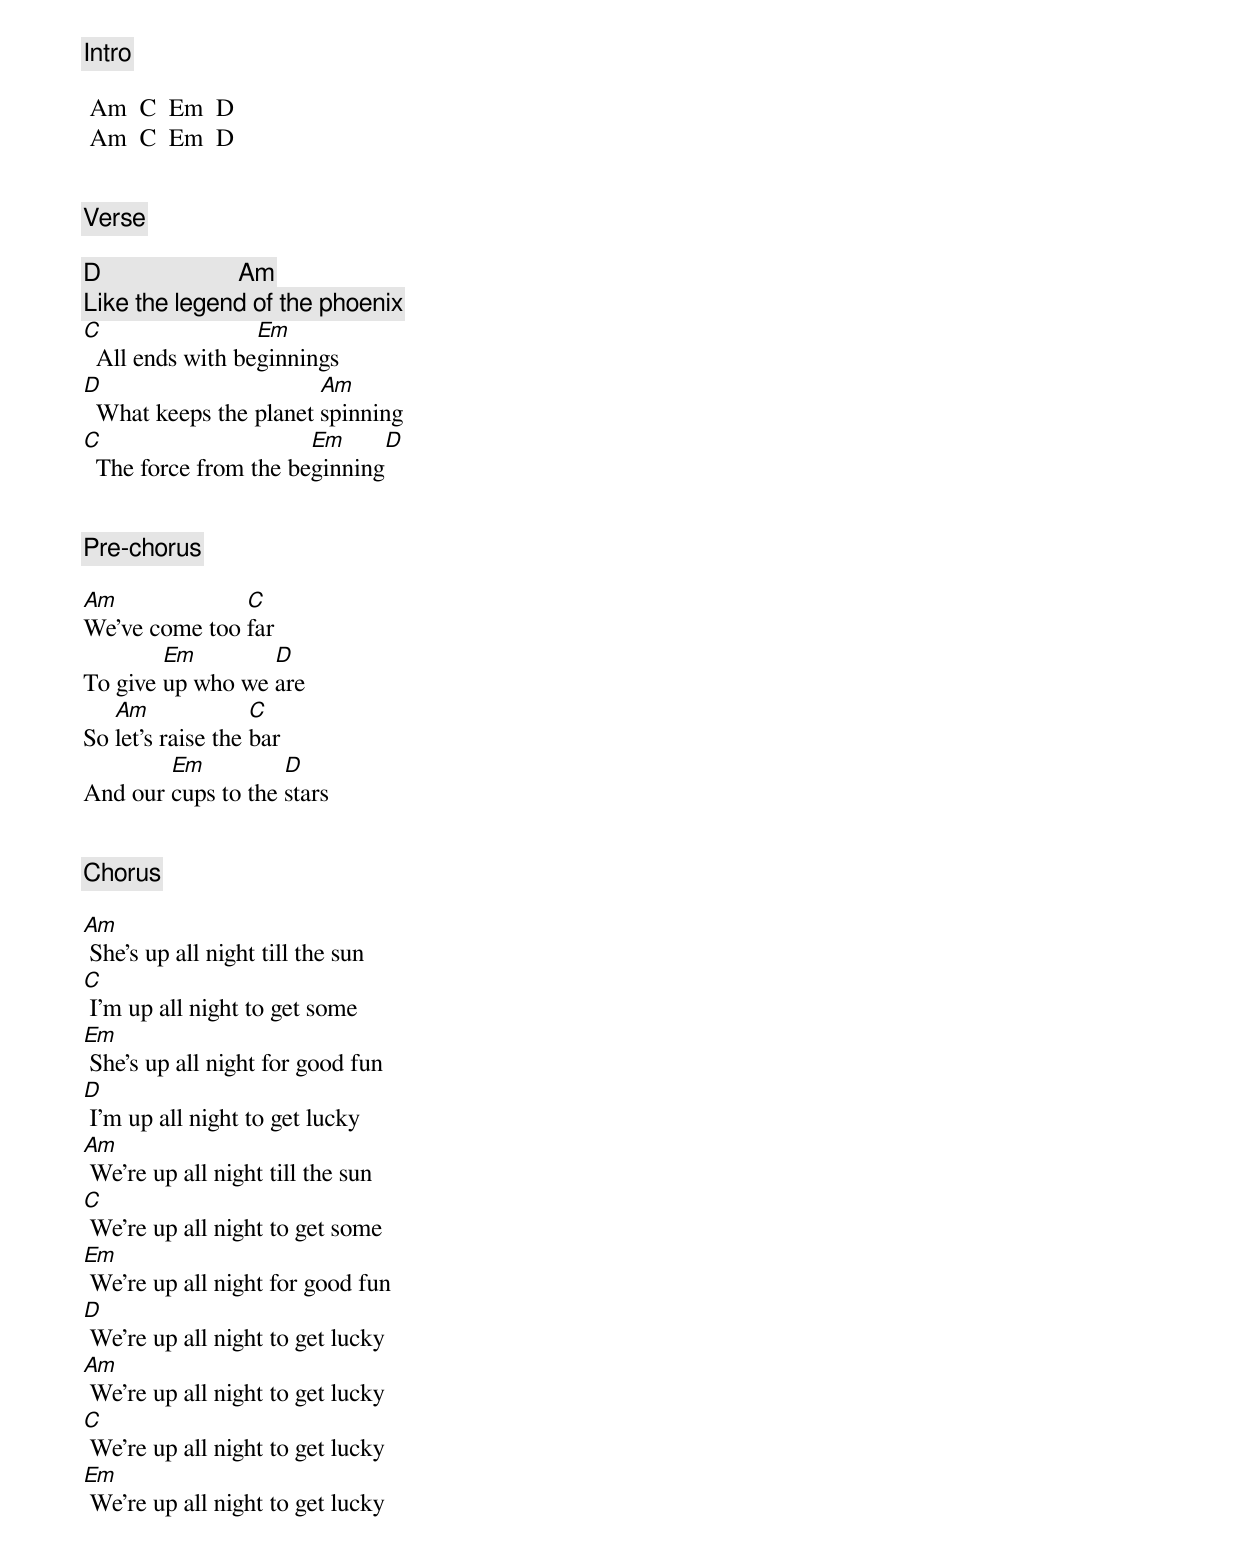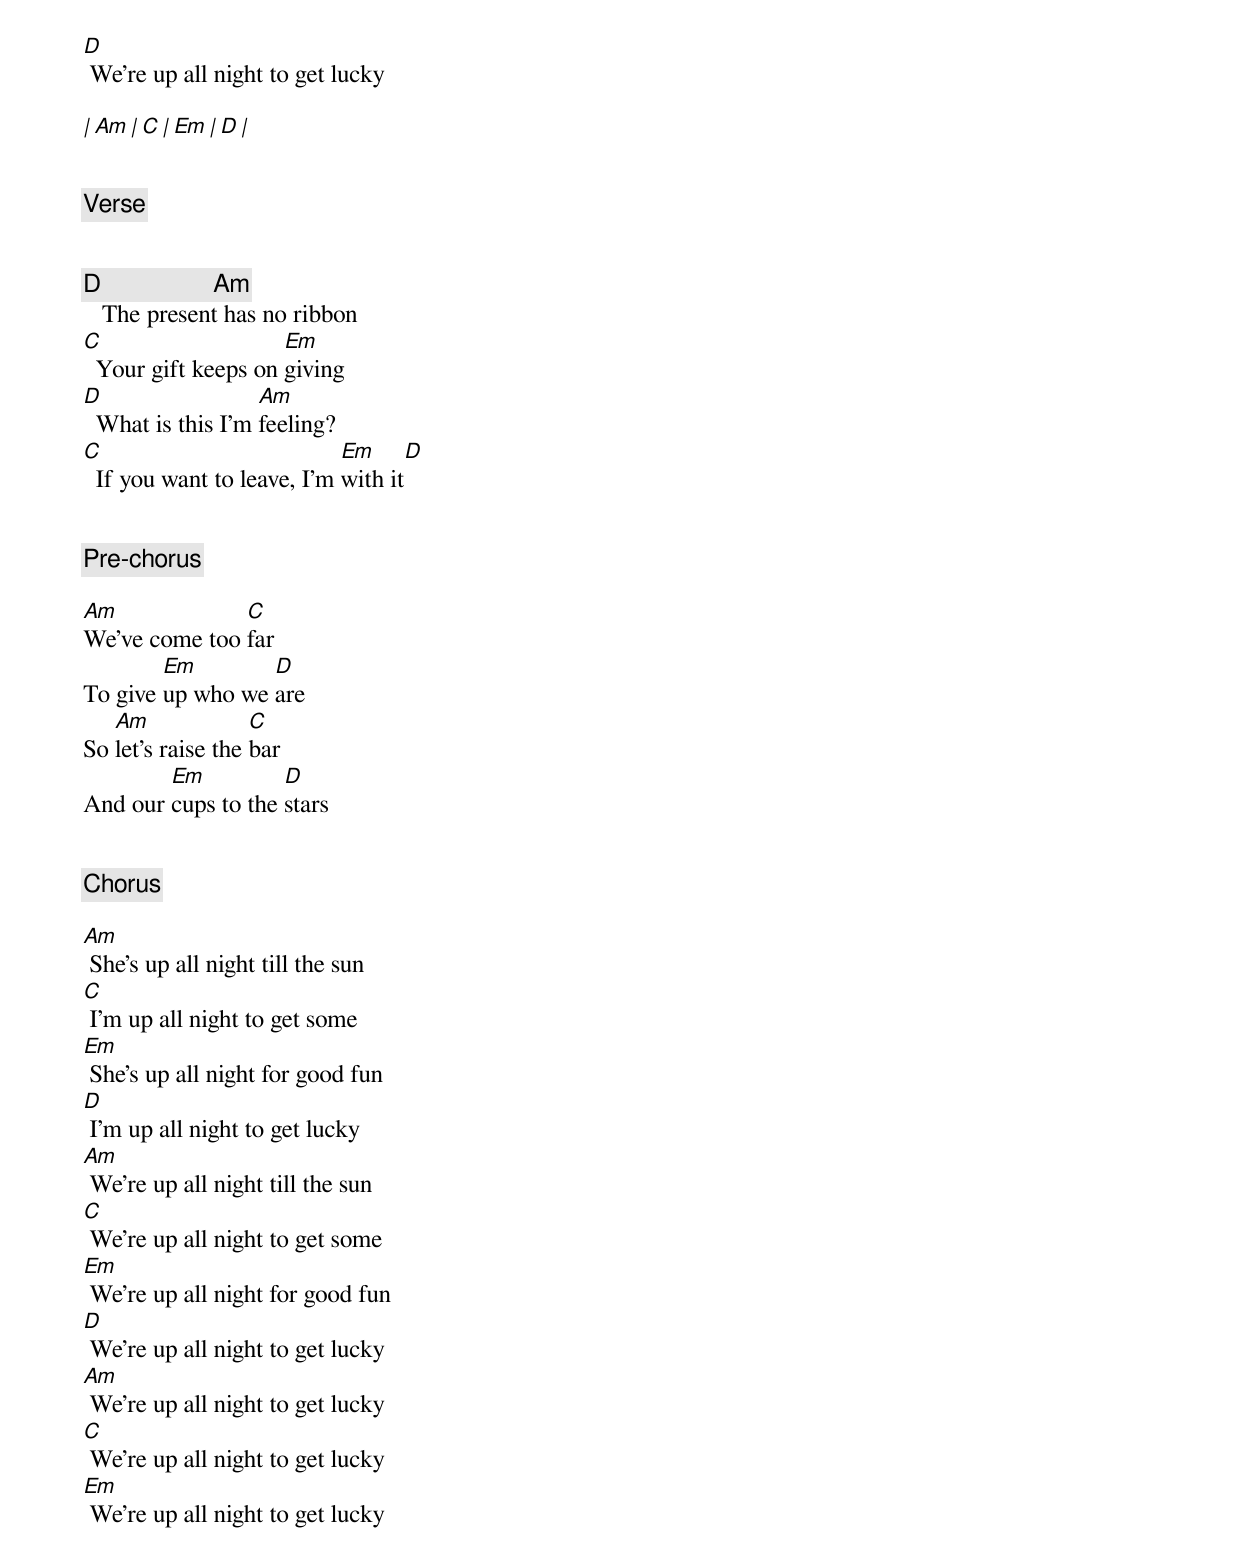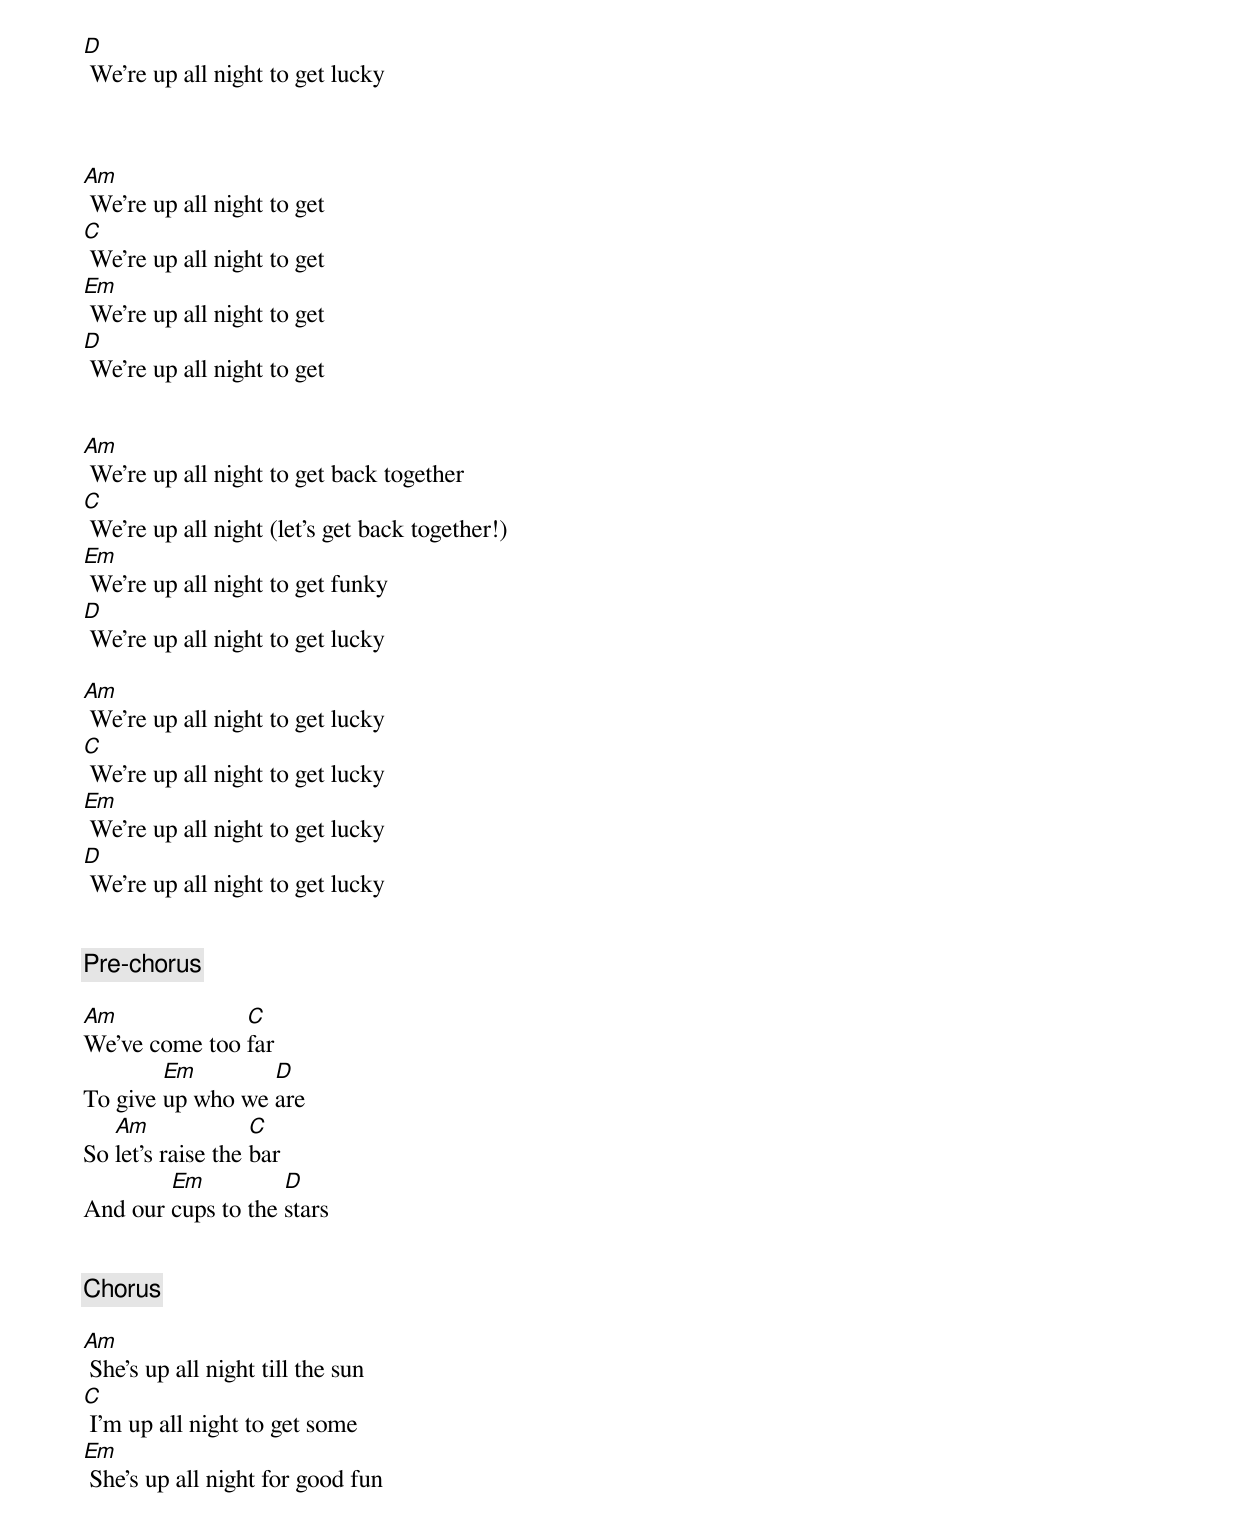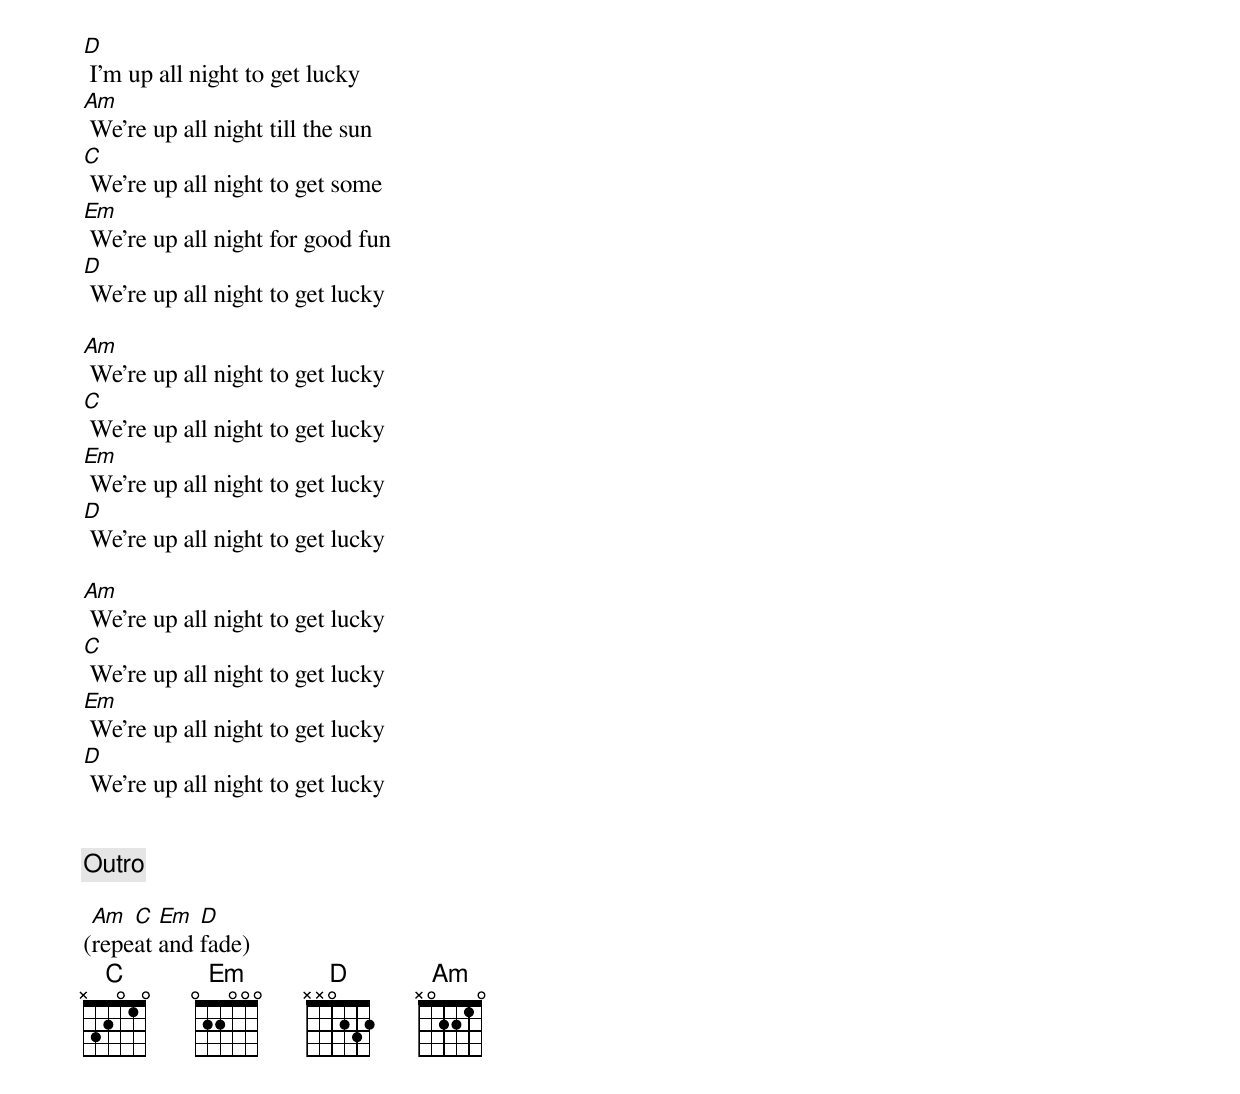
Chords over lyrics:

[Intro]

 Am  C  Em  D
 Am  C  Em  D


[Verse]

[ D ]                     Am
   Like the legend of the phoenix
C                 Em
  All ends with beginnings
D                       Am
  What keeps the planet spinning
C                      Em        D
  The force from the beginning


[Pre-chorus]

Am             C
We've come too far
        Em        D
To give up who we are
   Am              C
So let's raise the bar
        Em          D
And our cups to the stars


[Chorus]

Am
 She's up all night till the sun
C
 I'm up all night to get some
Em
 She's up all night for good fun
D
 I'm up all night to get lucky
Am
 We're up all night till the sun
C
 We're up all night to get some
Em
 We're up all night for good fun
D
 We're up all night to get lucky
Am
 We're up all night to get lucky
C
 We're up all night to get lucky
Em
 We're up all night to get lucky
D
 We're up all night to get lucky

| Am | C | Em | D |


[Verse]


[ D ]                 Am
   The present has no ribbon
C                    Em
  Your gift keeps on giving
D                  Am
  What is this I'm feeling?
C                           Em        D
  If you want to leave, I'm with it


[Pre-chorus]

Am             C
We've come too far
        Em        D
To give up who we are
   Am              C
So let's raise the bar
        Em          D
And our cups to the stars


[Chorus]

Am
 She's up all night till the sun
C
 I'm up all night to get some
Em
 She's up all night for good fun
D
 I'm up all night to get lucky
Am
 We're up all night till the sun
C
 We're up all night to get some
Em
 We're up all night for good fun
D
 We're up all night to get lucky
Am
 We're up all night to get lucky
C
 We're up all night to get lucky
Em
 We're up all night to get lucky
D
 We're up all night to get lucky



Am
 We're up all night to get
C
 We're up all night to get
Em
 We're up all night to get
D
 We're up all night to get


Am
 We’re up all night to get back together
C
 We’re up all night (let’s get back together!)
Em
 We’re up all night to get funky
D
 We’re up all night to get lucky

Am
 We're up all night to get lucky
C
 We're up all night to get lucky
Em
 We're up all night to get lucky
D
 We're up all night to get lucky


[Pre-chorus]

Am             C
We've come too far
        Em        D
To give up who we are
   Am              C
So let's raise the bar
        Em          D
And our cups to the stars


[Chorus]

Am
 She's up all night till the sun
C
 I'm up all night to get some
Em
 She's up all night for good fun
D
 I'm up all night to get lucky
Am
 We're up all night till the sun
C
 We're up all night to get some
Em
 We're up all night for good fun
D
 We're up all night to get lucky

Am
 We're up all night to get lucky
C
 We're up all night to get lucky
Em
 We're up all night to get lucky
D
 We're up all night to get lucky

Am
 We're up all night to get lucky
C
 We're up all night to get lucky
Em
 We're up all night to get lucky
D
 We're up all night to get lucky


[Outro]

 Am  C  Em  D
(repeat and fade)
